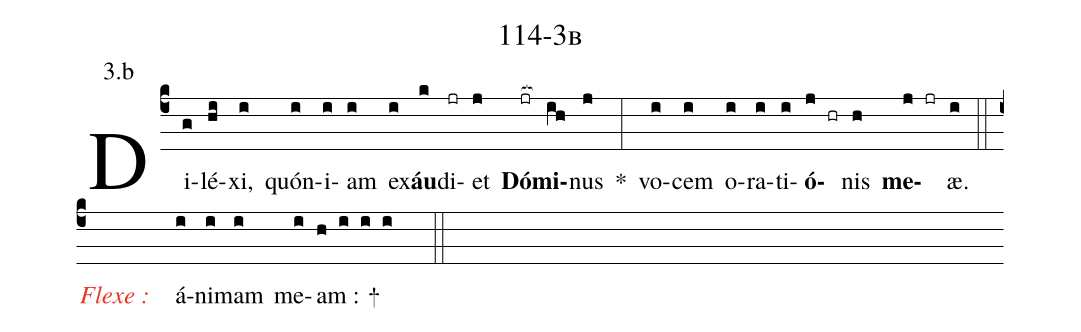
name: 114-3b;
annotation: 3.b;
%%
(c4)Di(g)lé(hi)xi,(i) quón(i)i(i)am(i) ex(i)<b>áu</b>(k)di(jr)et(j) <b>Dó</b>(jr[ocb:1{])<b>mi</b>(ih[ocb:0}])nus(j) <sp>*</sp>(:) vo(i)cem(i) o(i)ra(i)ti(i)<b>ó</b>(j hr)nis(h) <b>me</b>(j jr)æ.(i) (::)
<i><c>Flexe :</c></i>(    )  á(i)ni(i)mam(i) me(i)am : <sp>+</sp>(h i i i  ::)
